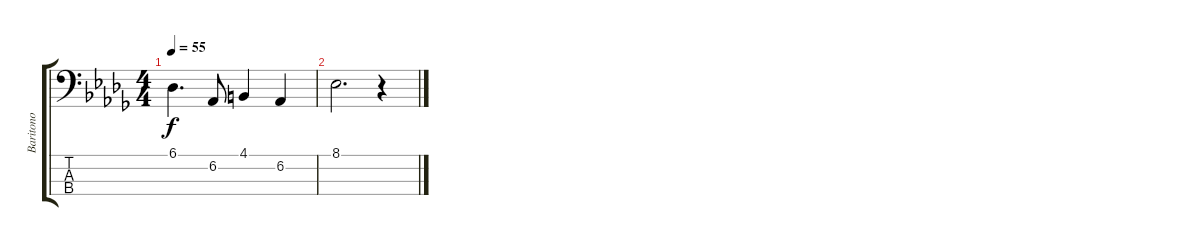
\track ("Baritono" "Baritono") {instrument baritonesax}
\staff {score tabs}
\tuning (G2 D2 A1 E1) {hide}
\ts (4 4)
\tempo 55
\clef f4
\ks db
6.1.4{d dy f} 6.2.8 4.1.4 6.2.4 |
8.1.2{d} r.4
